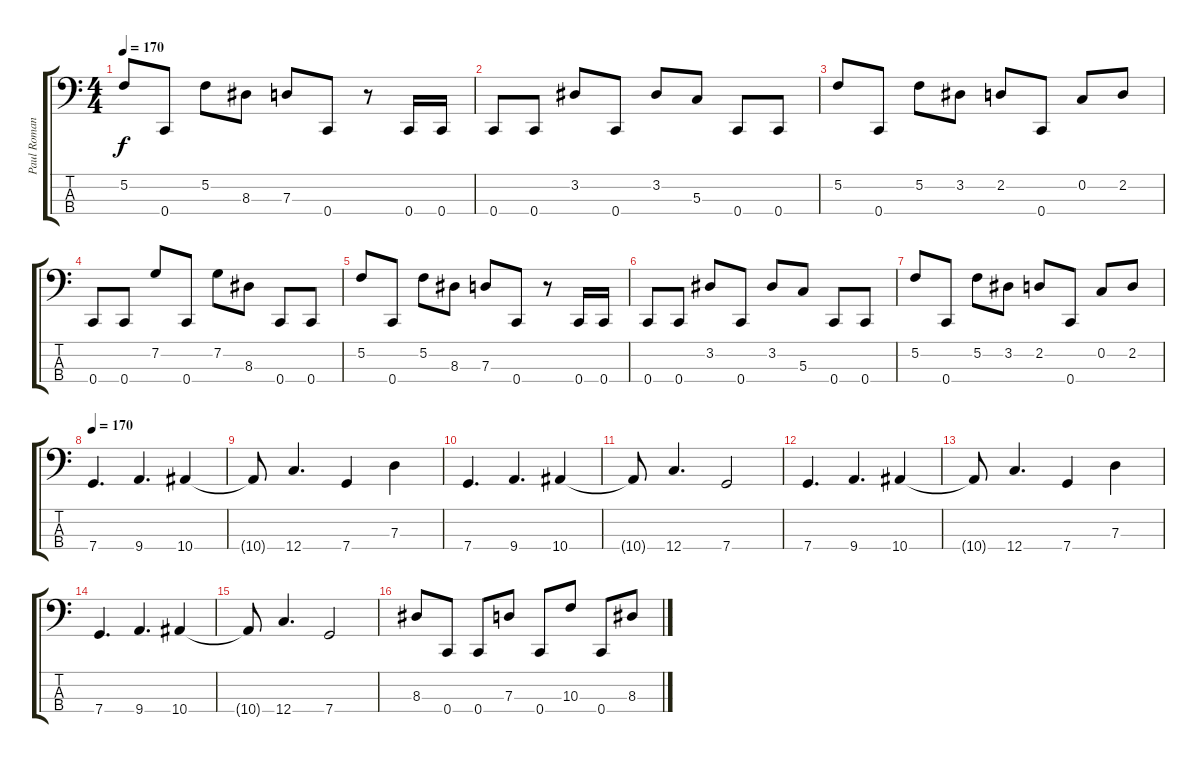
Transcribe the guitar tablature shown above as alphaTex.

\track ("Paul Romanko" "Paul Roman") {instrument electricbasspick}
\staff {score tabs}
\tuning (F2 C2 G1 C1) {hide}
\ts (4 4)
\tempo 170
\clef f4
\ks c
5.2.8{dy f} 0.4.8 5.2.8 8.3.8 7.3.8 0.4.8 r.8 0.4.16 0.4.16 |
0.4.8 0.4.8 3.2.8 0.4.8 3.2.8 5.3.8 0.4.8 0.4.8 |
5.2.8 0.4.8 5.2.8 3.2.8 2.2.8 0.4.8 0.2.8 2.2.8 |
0.4.8 0.4.8 7.2.8 0.4.8 7.2.8 8.3.8 0.4.8 0.4.8 |
5.2.8 0.4.8 5.2.8 8.3.8 7.3.8 0.4.8 r.8 0.4.16 0.4.16 |
0.4.8 0.4.8 3.2.8 0.4.8 3.2.8 5.3.8 0.4.8 0.4.8 |
5.2.8 0.4.8 5.2.8 3.2.8 2.2.8 0.4.8 0.2.8 2.2.8 |
\tempo 170
7.4.4{d} 9.4.4{d} 10.4.4 |
10.4{t}.8 12.4.4{d} 7.4.4 7.3.4 |
7.4.4{d} 9.4.4{d} 10.4.4 |
10.4{t}.8 12.4.4{d} 7.4.2 |
7.4.4{d} 9.4.4{d} 10.4.4 |
10.4{t}.8 12.4.4{d} 7.4.4 7.3.4 |
7.4.4{d} 9.4.4{d} 10.4.4 |
10.4{t}.8 12.4.4{d} 7.4.2 |
8.3.8 0.4.8 0.4.8 7.3.8 0.4.8 10.3.8 0.4.8 8.3.8
